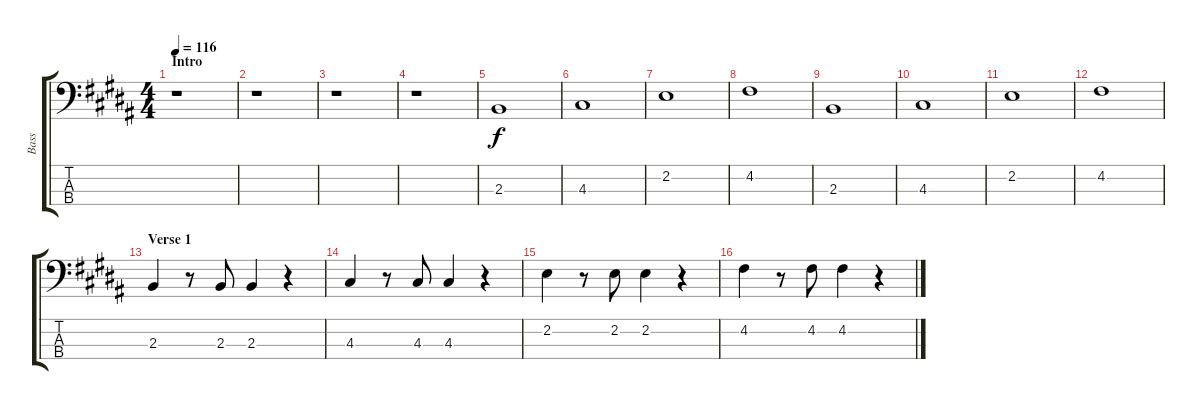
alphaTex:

\track ("Bass" "Bass") {instrument electricbassfinger}
\staff {score tabs}
\tuning (G2 D2 A1 E1) {hide}
\ts (4 4)
\section ("" "Intro")
\tempo 116
\clef f4
\ks b
r.1{dy f instrument electricbassfinger} |
r.1 |
r.1 |
r.1 |
2.3.1 |
4.3.1 |
2.2.1 |
4.2.1 |
2.3.1 |
4.3.1 |
2.2.1 |
4.2.1 |
\section ("" "Verse 1")
2.3.4 r.8 2.3.8 2.3.4 r.4 |
4.3.4 r.8 4.3.8 4.3.4 r.4 |
2.2.4 r.8 2.2.8 2.2.4 r.4 |
4.2.4 r.8 4.2.8 4.2.4 r.4
